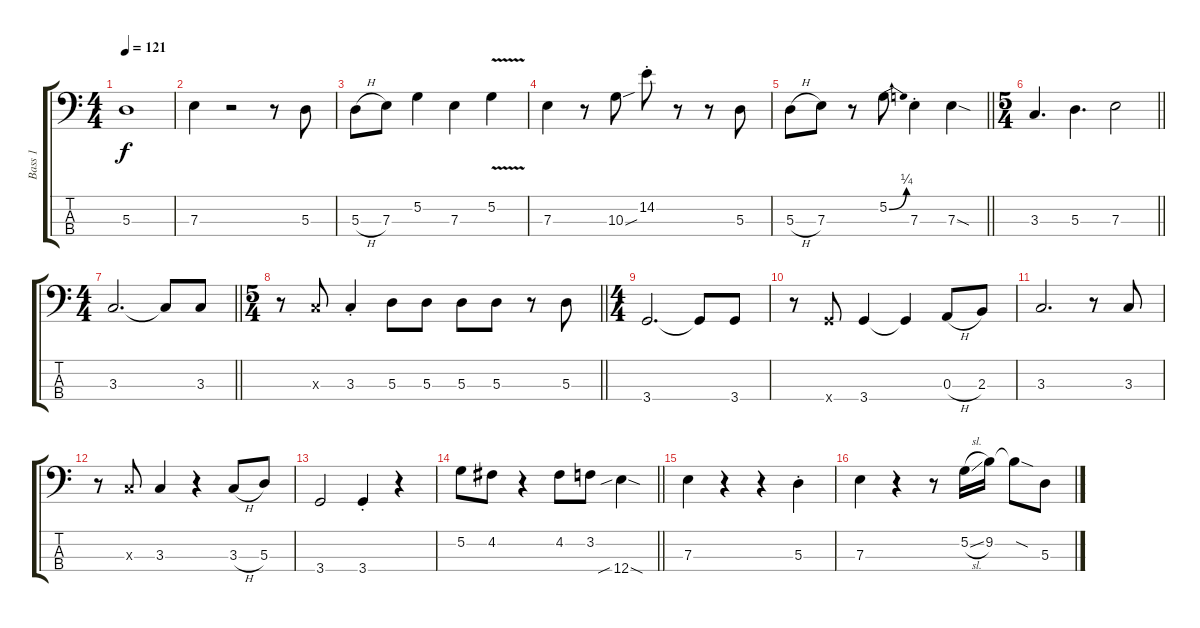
\track ("Bass 1" "Bass 1") {instrument electricbassfinger}
\staff {score tabs}
\tuning (G2 D2 A1 E1) {hide}
\ts (4 4)
\tempo 121
\clef f4
\ks c
5.3.1{dy f} |
7.3.4 r.2 r.8 5.3.8 |
5.3{h}.8 7.3.8 5.2.4 7.3.4 5.2{v}.4 |
7.3.4 r.8 10.3{sou}.8 14.2{st}.8 r.8 r.8 5.3.8 |
\barLineRight lightlight
5.3{h}.8 7.3.8 r.8 5.2{be (bend 0 0 60 1)}.8 7.3{st}.4 7.3{sod}.4 |
\ts (5 4)
\barLineRight lightlight
3.3.4{d} 5.3.4{d} 7.3.2 |
\ts (4 4)
\barLineRight lightlight
3.3.2{d} 3.3{t}.8 3.3.8 |
\ts (5 4)
\barLineRight lightlight
r.8 3.3{x}.8 3.3{st}.4 5.3.8 5.3.8 5.3.8 5.3.8 r.8 5.3.8 |
\ts (4 4)
3.4.2{d} 3.4{t}.8 3.4.8 |
r.8 3.4{x}.8 3.4.4 3.4{t}.4 0.3{h}.8 2.3.8 |
3.3.2{d} r.8 3.3.8 |
r.8 3.3{x}.8 3.3.4 r.4 3.3{h}.8 5.3.8 |
3.4.2 3.4{st}.4 r.4 |
\barLineRight lightlight
5.2.8 4.2.8 r.4 4.2.8 3.2.8 12.4{sib sod}.4 |
7.3.4 r.4 r.4 5.3{st}.4 |
7.3.4 r.4 r.8 5.2{sl}.16 9.2.16 9.2{sod t}.8 5.3.8
